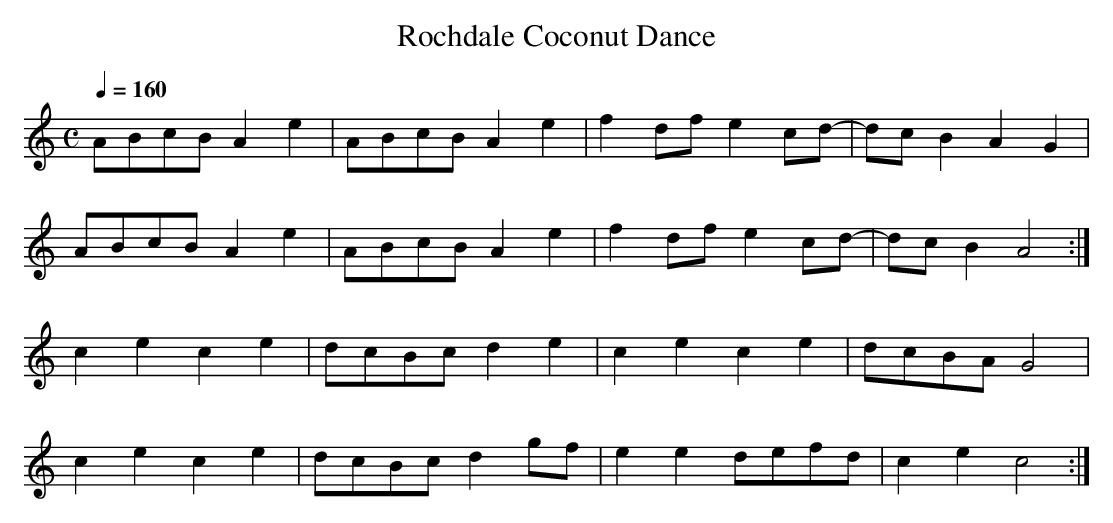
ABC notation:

X:1
T:Rochdale Coconut Dance
M:C
K:Cmaj clef=treble
L:1/4
Q:1/4=160
A/2B/2c/2B/2 Ae | A/2B/2c/2B/2 Ae |\
f d/2f/2 e c/2d/2- | d/2c/2 B A G |
A/2B/2c/2B/2 Ae | A/2B/2c/2B/2 Ae | f d/2f/2 e c/2d/2- |\
d/2c/2 B A2 :|
cece | d/2c/2B/2c/2 de| cece | d/2c/2B/2A/2 G2 |
cece | d/2c/2B/2c/2 d g/2f/2 | ee d/2e/2f/2d/2 | cec2 :|
